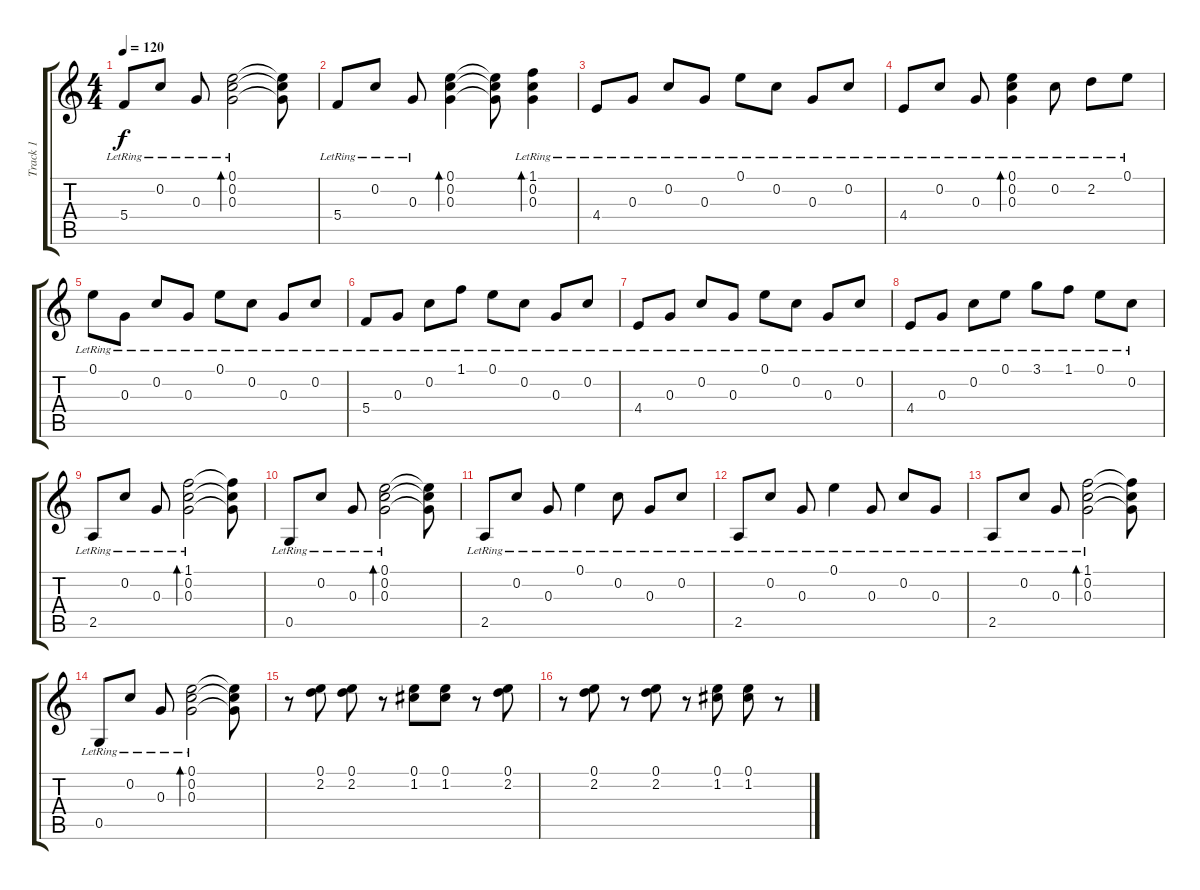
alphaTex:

\track ("Track 1" "Track 1") {instrument acousticguitarnylon}
\staff {score tabs}
\tuning (E4 C4 G3 C3 G2 C2) {hide}
\ts (4 4)
\tempo 120
\clef g2
\ks c
5.4{lr}.8{dy f} 0.2{lr}.8 0.3{lr}.8 (0.1{lr} 0.2{lr} 0.3{lr}).2{bd 240} (0.1{t} 0.2{t} 0.3{t}).8 |
5.4{lr}.8 0.2{lr}.8 0.3{lr}.8 (0.1 0.2 0.3).4{bd 240} (0.1{t} 0.2{t} 0.3{t}).8 (1.1{lr} 0.2{lr} 0.3{lr}).4{bd 120} |
4.4{lr}.8 0.3{lr}.8 0.2{lr}.8 0.3{lr}.8 0.1{lr}.8 0.2{lr}.8 0.3{lr}.8 0.2{lr}.8 |
4.4{lr}.8 0.2{lr}.8 0.3{lr}.8 (0.1{lr} 0.2{lr} 0.3{lr}).4{bd 240} 0.2{lr}.8 2.2{lr}.8 0.1{lr}.8 |
0.1{lr}.8 0.3{lr}.8 0.2{lr}.8 0.3{lr}.8 0.1{lr}.8 0.2{lr}.8 0.3{lr}.8 0.2{lr}.8 |
5.4{lr}.8 0.3{lr}.8 0.2{lr}.8 1.1{lr}.8 0.1{lr}.8 0.2{lr}.8 0.3{lr}.8 0.2{lr}.8 |
4.4{lr}.8 0.3{lr}.8 0.2{lr}.8 0.3{lr}.8 0.1{lr}.8 0.2{lr}.8 0.3{lr}.8 0.2{lr}.8 |
4.4{lr}.8 0.3{lr}.8 0.2{lr}.8 0.1{lr}.8 3.1{lr}.8 1.1{lr}.8 0.1{lr}.8 0.2{lr}.8 |
2.5{lr}.8 0.2{lr}.8 0.3{lr}.8 (1.1{lr} 0.2{lr} 0.3{lr}).2{bd 120} (1.1{t} 0.2{t} 0.3{t}).8 |
0.5{lr}.8 0.2{lr}.8 0.3{lr}.8 (0.1{lr} 0.2{lr} 0.3{lr}).2{bd 120} (0.1{t} 0.2{t} 0.3{t}).8 |
2.5{lr}.8 0.2{lr}.8 0.3{lr}.8 0.1{lr}.4 0.2{lr}.8 0.3{lr}.8 0.2{lr}.8 |
2.5{lr}.8 0.2{lr}.8 0.3{lr}.8 0.1{lr}.4 0.3{lr}.8 0.2{lr}.8 0.3{lr}.8 |
2.5{lr}.8 0.2{lr}.8 0.3{lr}.8 (1.1{lr} 0.2{lr} 0.3{lr}).2{bd 120} (1.1{t} 0.2{t} 0.3{t}).8 |
0.5{lr}.8 0.2{lr}.8 0.3{lr}.8 (0.1{lr} 0.2{lr} 0.3{lr}).2{bd 120} (0.1{t} 0.2{t} 0.3{t}).8 |
r.8 (0.1 2.2).8 (0.1 2.2).8 r.8 (0.1 1.2).8 (0.1 1.2).8 r.8 (0.1 2.2).8 |
r.8 (0.1 2.2).8 r.8 (0.1 2.2).8 r.8 (0.1 1.2).8 (0.1 1.2).8 r.8
